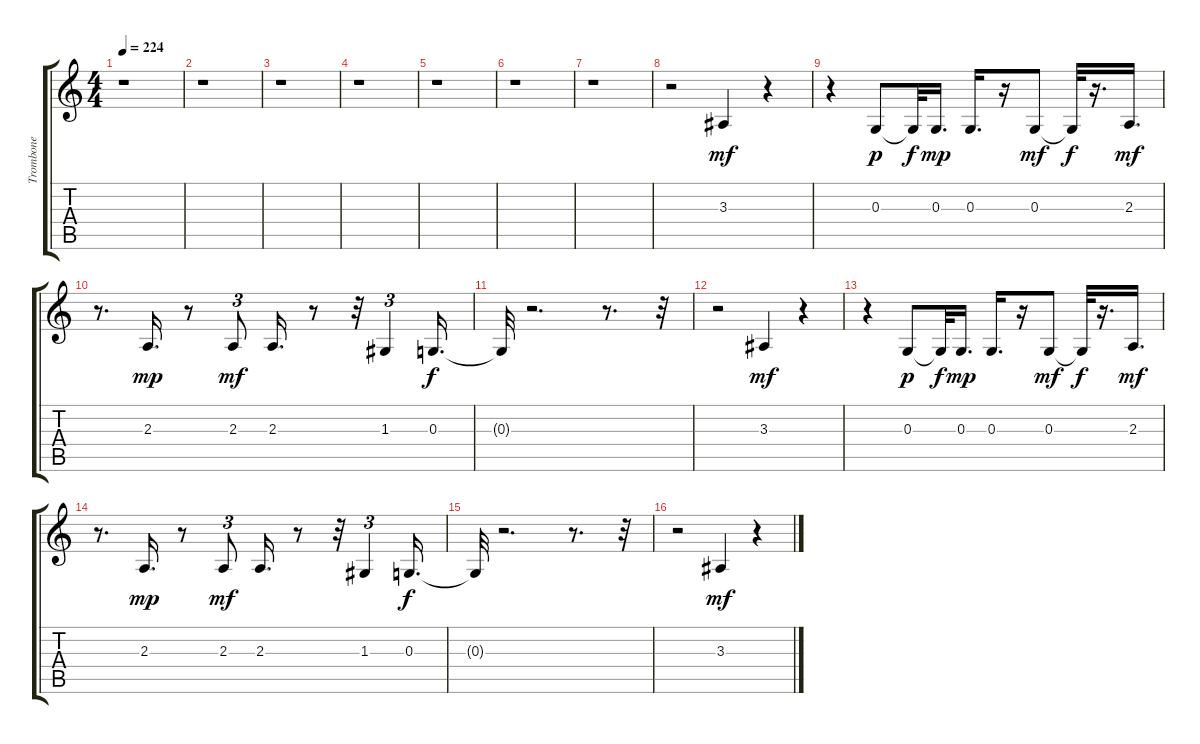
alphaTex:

\track ("Trombone" "Trombone") {instrument trombone}
\staff {score tabs}
\tuning (E4 B3 G3 D3 A2 E2) {hide}
\ts (4 4)
\tempo 224
\clef g2
\ks c
r.1{dy f} |
r.1 |
r.1 |
r.1 |
r.1 |
r.1 |
r.1 |
r.2 3.3.4{dy mf} r.4 |
r.4 0.3.8{dy p} 0.3{t}.32{dy f} 0.3.16{d dy mp} 0.3.16{d} r.16 0.3.8{dy mf} 0.3{t}.32{dy f} r.16{d} 2.3.16{d dy mf} |
r.8{d} 2.3.16{d dy mp} r.8 2.3.8{tu (3 2) dy mf} 2.3.16{d} r.8 r.32 1.3.4{tu (3 2)} 0.3.16{d dy f} |
0.3{t}.32 r.2{d} r.8{d} r.32 |
r.2 3.3.4{dy mf} r.4 |
r.4 0.3.8{dy p} 0.3{t}.32{dy f} 0.3.16{d dy mp} 0.3.16{d} r.16 0.3.8{dy mf} 0.3{t}.32{dy f} r.16{d} 2.3.16{d dy mf} |
r.8{d} 2.3.16{d dy mp} r.8 2.3.8{tu (3 2) dy mf} 2.3.16{d} r.8 r.32 1.3.4{tu (3 2)} 0.3.16{d dy f} |
0.3{t}.32 r.2{d} r.8{d} r.32 |
r.2 3.3.4{dy mf} r.4
